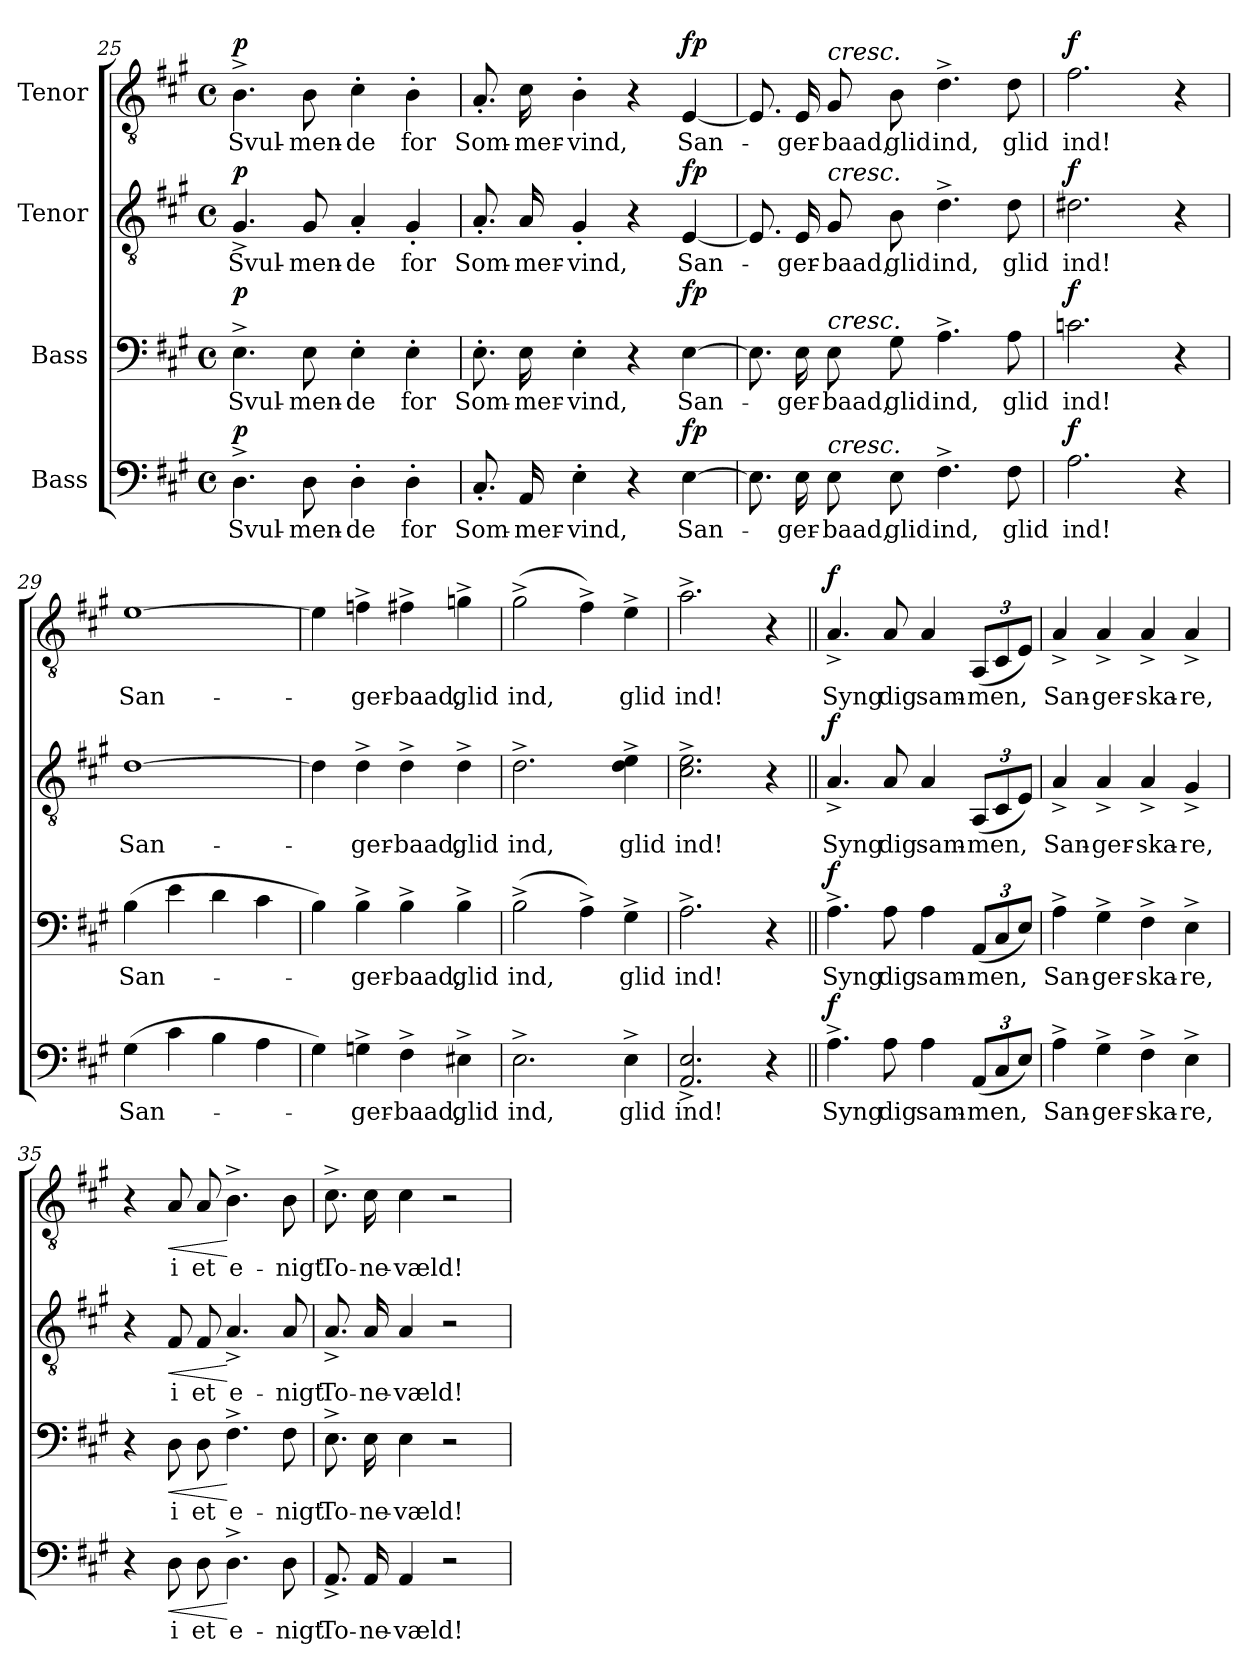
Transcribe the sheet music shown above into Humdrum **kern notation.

**kern	**text	**dynam	**kern	**text	**dynam	**kern	**text	**dynam	**kern	**text	**dynam
*part4	*part4	*part4	*part3	*part3	*part3	*part2	*part2	*part2	*part1	*part1	*part1
*staff4	*staff4	*staff4	*staff3	*staff3	*staff3	*staff2	*staff2	*staff2	*staff1	*staff1	*staff1
*I"Bass	*	*	*I"Bass	*	*	*I"Tenor	*	*	*I"Tenor	*	*
*clefF4	*	*	*clefF4	*	*	*clefGv2	*	*	*clefGv2	*	*
*k[f#c#g#]	*	*	*k[f#c#g#]	*	*	*k[f#c#g#]	*	*	*k[f#c#g#]	*	*
*M4/4	*	*	*M4/4	*	*	*M4/4	*	*	*M4/4	*	*
*met(c)	*	*	*met(c)	*	*	*met(c)	*	*	*met(c)	*	*
=25	=25	=25	=25	=25	=25	=25	=25	=25	=25	=25	=25
!	!LO:LY:b	!LO:DY:a	!	!LO:LY:b	!LO:DY:a	!	!LO:LY:b	!LO:DY:a	!	!LO:LY:b	!LO:DY:a
4.D^\	Svul-	p	4.E^\	Svul-	p	4.G#^/	Svul-	p	4.B^\	Svul-	p
!	!LO:LY:b	!	!	!LO:LY:b	!	!	!LO:LY:b	!	!	!LO:LY:b	!
8D\	-men-	.	8E\	-men-	.	8G#/	-men-	.	8B\	-men-	.
!	!LO:LY:b	!	!	!LO:LY:b	!	!	!LO:LY:b	!	!	!LO:LY:b	!
4D'\	-de	.	4E'\	-de	.	4A'/	-de	.	4c#'\	-de	.
!	!LO:LY:b	!	!	!LO:LY:b	!	!	!LO:LY:b	!	!	!LO:LY:b	!
4D'\	for	.	4E'\	for	.	4G#'/	for	.	4B'\	for	.
=26	=26	=26	=26	=26	=26	=26	=26	=26	=26	=26	=26
!	!LO:LY:b	!	!	!LO:LY:b	!	!	!LO:LY:b	!	!	!LO:LY:b	!
8.C#'/	Som-	.	8.E'\	Som-	.	8.A'/	Som-	.	8.A'/	Som-	.
!	!LO:LY:b	!	!	!LO:LY:b	!	!	!LO:LY:b	!	!	!LO:LY:b	!
16AA/	-mer-	.	16E\	-mer-	.	16A/	-mer-	.	16c#\	-mer-	.
!	!LO:LY:b	!	!	!LO:LY:b	!	!	!LO:LY:b	!	!	!LO:LY:b	!
4E'\	-vind,	.	4E'\	-vind,	.	4G#'/	-vind,	.	4B'\	-vind,	.
4r	.	.	4r	.	.	4r	.	.	4r	.	.
!	!LO:LY:b	!LO:DY:a	!	!LO:LY:b	!LO:DY:a	!	!LO:LY:b	!LO:DY:a	!	!LO:LY:b	!LO:DY:a
[4E\	San-	fp	[4E\	San-	fp	[4E/	San-	fp	[4E/	San-	fp
!!LO:PB:g=z
=27	=27	=27	=27	=27	=27	=27	=27	=27	=27	=27	=27
8.E\]	.	.	8.E\]	.	.	8.E/]	.	.	8.E/]	.	.
!	!LO:LY:b	!	!	!LO:LY:b	!	!	!LO:LY:b	!	!	!LO:LY:b	!
16E\	-ger-	.	16E\	-ger-	.	16E/	-ger-	.	16E/	-ger-	.
!	!	!	!	!	!	!	!	!	!LO:TX:a:i:t=cresc.	!	!
!	!	!	!	!	!	!LO:TX:a:i:t=cresc.	!	!	!	!	!
!	!	!	!LO:TX:a:i:t=cresc.	!	!	!	!	!	!	!	!
!LO:TX:a:i:t=cresc.	!	!	!	!	!	!	!	!	!	!	!
!	!LO:LY:b	!	!	!LO:LY:b	!	!	!LO:LY:b	!	!	!LO:LY:b	!
8E\	-baad,	.	8E\	-baad,	.	8G#/	-baad,	.	8G#/	-baad,	.
!	!LO:LY:b	!	!	!LO:LY:b	!	!	!LO:LY:b	!	!	!LO:LY:b	!
8E\	glid	.	8G#\	glid	.	8B\	glid	.	8B\	glid	.
!	!LO:LY:b	!	!	!LO:LY:b	!	!	!LO:LY:b	!	!	!LO:LY:b	!
4.F#^\	ind,	.	4.A^\	ind,	.	4.d^\	ind,	.	4.d^\	ind,	.
!	!LO:LY:b	!	!	!LO:LY:b	!	!	!LO:LY:b	!	!	!LO:LY:b	!
8F#\	glid	.	8A\	glid	.	8d\	glid	.	8d\	glid	.
=28	=28	=28	=28	=28	=28	=28	=28	=28	=28	=28	=28
!	!LO:LY:b	!LO:DY:a	!	!LO:LY:b	!LO:DY:a	!	!LO:LY:b	!LO:DY:a	!	!LO:LY:b	!LO:DY:a
2.A\	ind!	f	2.cn\	ind!	f	2.d#X\	ind!	f	2.f#\	ind!	f
4r	.	.	4r	.	.	4r	.	.	4r	.	.
=29	=29	=29	=29	=29	=29	=29	=29	=29	=29	=29	=29
!	!LO:LY:b	!	!	!LO:LY:b	!	!	!LO:LY:b	!	!	!LO:LY:b	!
(>4G#\	San-	.	(>4B\	San-	.	[1d	San-	.	[1e	San-	.
4c#\	.	.	4e\	.	.	.	.	.	.	.	.
4B\	.	.	4d\	.	.	.	.	.	.	.	.
4A\	.	.	4c#\	.	.	.	.	.	.	.	.
=30	=30	=30	=30	=30	=30	=30	=30	=30	=30	=30	=30
4G#\)	.	.	4B\)	.	.	4d\]	.	.	4e\]	.	.
!	!LO:LY:b	!	!	!LO:LY:b	!	!	!LO:LY:b	!	!	!LO:LY:b	!
4Gn^\	-ger-	.	4B^\	-ger-	.	4d^\	-ger-	.	4fn^\	-ger-	.
!	!LO:LY:b	!	!	!LO:LY:b	!	!	!LO:LY:b	!	!	!LO:LY:b	!
4F#^\	-baad,	.	4B^\	-baad,	.	4d^\	-baad,	.	4f#X^\	-baad,	.
!	!LO:LY:b	!	!	!LO:LY:b	!	!	!LO:LY:b	!	!	!LO:LY:b	!
4E#X^\	glid	.	4B^\	glid	.	4d^\	glid	.	4gn^\	glid	.
=31	=31	=31	=31	=31	=31	=31	=31	=31	=31	=31	=31
!	!LO:LY:b	!	!	!LO:LY:b	!	!	!LO:LY:b	!	!	!LO:LY:b	!
2.E^\	ind,	.	(>2B^\	ind,	.	2.d^\	ind,	.	(>2g#^\	ind,	.
.	.	.	4A^\)	.	.	.	.	.	4f#^\)	.	.
!	!LO:LY:b	!	!	!LO:LY:b	!	!	!LO:LY:b	!	!	!LO:LY:b	!
4E^\	glid	.	4G#^\	glid	.	4d\^ 4e\^	glid	.	4e^\	glid	.
=32	=32	=32	=32	=32	=32	=32	=32	=32	=32	=32	=32
!	!LO:LY:b	!	!	!LO:LY:b	!	!	!LO:LY:b	!	!	!LO:LY:b	!
2.AA/^ 2.E/^	ind!	.	2.A^\	ind!	.	2.c#\^ 2.e\^	ind!	.	2.a^\	ind!	.
4r	.	.	4r	.	.	4r	.	.	4r	.	.
!!LO:PB:g=z
=33||	=33||	=33||	=33||	=33||	=33||	=33||	=33||	=33||	=33||	=33||	=33||
!	!LO:LY:b	!LO:DY:a	!	!LO:LY:b	!LO:DY:a	!	!LO:LY:b	!LO:DY:a	!	!LO:LY:b	!LO:DY:a
4.A^\	Syng	f	4.A^\	Syng	f	4.A^/	Syng	f	4.A^/	Syng	f
!	!LO:LY:b	!	!	!LO:LY:b	!	!	!LO:LY:b	!	!	!LO:LY:b	!
8A\	dig	.	8A\	dig	.	8A/	dig	.	8A/	dig	.
!	!LO:LY:b	!	!	!LO:LY:b	!	!	!LO:LY:b	!	!	!LO:LY:b	!
4A\	sam-	.	4A\	sam-	.	4A/	sam-	.	4A/	sam-	.
*Xbrackettup	*	*	*	*	*	*	*	*	*	*	*
!	!LO:LY:b	!	!	!	!	!	!	!	!	!	!
*	*	*	*Xbrackettup	*	*	*	*	*	*	*	*
!	!	!	!	!LO:LY:b	!	!	!	!	!	!	!
*	*	*	*	*	*	*Xbrackettup	*	*	*	*	*
!	!	!	!	!	!	!	!LO:LY:b	!	!	!	!
*	*	*	*	*	*	*	*	*	*Xbrackettup	*	*
!	!	!	!	!	!	!	!	!	!	!LO:LY:b	!
(<12AA/L	-men,	.	(<12AA/L	-men,	.	(<12AA/L	-men,	.	(<12AA/L	-men,	.
12C#/	.	.	12C#/	.	.	12C#/	.	.	12C#/	.	.
12E/J)	.	.	12E/J)	.	.	12E/J)	.	.	12E/J)	.	.
=34	=34	=34	=34	=34	=34	=34	=34	=34	=34	=34	=34
!	!LO:LY:b	!	!	!LO:LY:b	!	!	!LO:LY:b	!	!	!LO:LY:b	!
4A^\	San-	.	4A^\	San-	.	4A^/	San-	.	4A^/	San-	.
!	!LO:LY:b	!	!	!LO:LY:b	!	!	!LO:LY:b	!	!	!LO:LY:b	!
4G#^\	-ger-	.	4G#^\	-ger-	.	4A^/	-ger-	.	4A^/	-ger-	.
!	!LO:LY:b	!	!	!LO:LY:b	!	!	!LO:LY:b	!	!	!LO:LY:b	!
4F#^\	-ska-	.	4F#^\	-ska-	.	4A^/	-ska-	.	4A^/	-ska-	.
!	!LO:LY:b	!	!	!LO:LY:b	!	!	!LO:LY:b	!	!	!LO:LY:b	!
4E^\	-re,	.	4E^\	-re,	.	4G#^/	-re,	.	4A^/	-re,	.
=35	=35	=35	=35	=35	=35	=35	=35	=35	=35	=35	=35
4r	.	.	4r	.	.	4r	.	.	4r	.	.
!	!LO:LY:b	!LO:HP:b	!	!LO:LY:b	!LO:HP:b	!	!LO:LY:b	!LO:HP:b	!	!LO:LY:b	!LO:HP:b
8D\	i	<	8D\	i	<	8F#/	i	<	8A/	i	<
!	!LO:LY:b	!	!	!LO:LY:b	!	!	!LO:LY:b	!	!	!LO:LY:b	!
8D\	et	.	8D\	et	.	8F#/	et	.	8A/	et	.
!	!LO:LY:b	!	!	!LO:LY:b	!	!	!LO:LY:b	!	!	!LO:LY:b	!
4.D^\	e-	[	4.F#^\	e-	[	4.A^/	e-	[	4.B^\	e-	[
!	!LO:LY:b	!	!	!LO:LY:b	!	!	!LO:LY:b	!	!	!LO:LY:b	!
8D\	-nigt	.	8F#\	-nigt	.	8A/	-nigt	.	8B\	-nigt	.
=36	=36	=36	=36	=36	=36	=36	=36	=36	=36	=36	=36
!	!LO:LY:b	!	!	!LO:LY:b	!	!	!LO:LY:b	!	!	!LO:LY:b	!
8.AA^/	To-	.	8.E^\	To-	.	8.A^/	To-	.	8.c#^\	To-	.
!	!LO:LY:b	!	!	!LO:LY:b	!	!	!LO:LY:b	!	!	!LO:LY:b	!
16AA/	-ne-	.	16E\	-ne-	.	16A/	-ne-	.	16c#\	-ne-	.
!	!LO:LY:b	!	!	!LO:LY:b	!	!	!LO:LY:b	!	!	!LO:LY:b	!
4AA/	-væld!	.	4E\	-væld!	.	4A/	-væld!	.	4c#\	-væld!	.
2r	.	.	2r	.	.	2r	.	.	2r	.	.
=	=	=	=	=	=	=	=	=	=	=	=
*-	*-	*-	*-	*-	*-	*-	*-	*-	*-	*-	*-
